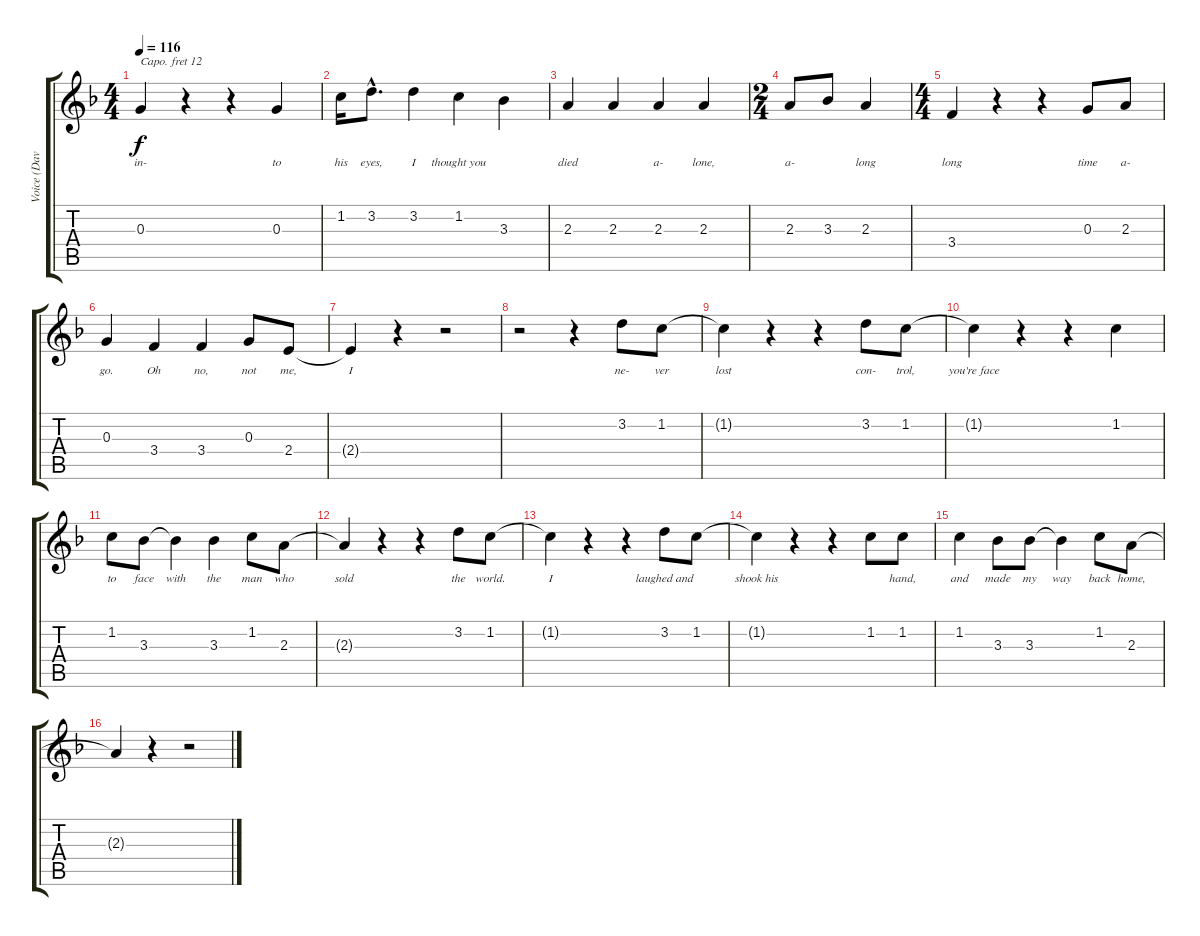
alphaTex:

\track ("Voice (David Bowie)" "Voice (Dav") {instrument oboe}
\staff {score tabs}
\capo 12
\tuning (E4 B3 G3 D3 A2 E2) {hide}
\ts (4 4)
\tempo 116
\clef g2
\ks dminor
0.3{t}.4{lyrics (0 "in-") lyrics (1 "") lyrics (2 "") lyrics (3 "") lyrics (4 "") dy f} r.4 r.4 0.3.4{lyrics (0 "to") lyrics (1 "") lyrics (2 "") lyrics (3 "") lyrics (4 "")} |
1.2.16{lyrics (0 "his") lyrics (1 "") lyrics (2 "") lyrics (3 "") lyrics (4 "")} 3.2{hac}.8{d lyrics (0 "eyes,") lyrics (1 "") lyrics (2 "") lyrics (3 "") lyrics (4 "")} 3.2.4{lyrics (0 "I") lyrics (1 "") lyrics (2 "") lyrics (3 "") lyrics (4 "")} 1.2.4{lyrics (0 "thought you") lyrics (1 "") lyrics (2 "") lyrics (3 "") lyrics (4 "")} 3.3.4{lyrics (0 "") lyrics (1 "") lyrics (2 "") lyrics (3 "") lyrics (4 "")} |
2.3.4{lyrics (0 "died ") lyrics (1 "") lyrics (2 "") lyrics (3 "") lyrics (4 "")} 2.3.4{lyrics (0 "") lyrics (1 "") lyrics (2 "") lyrics (3 "") lyrics (4 "")} 2.3.4{lyrics (0 "a-") lyrics (1 "") lyrics (2 "") lyrics (3 "") lyrics (4 "")} 2.3.4{lyrics (0 "lone,") lyrics (1 "") lyrics (2 "") lyrics (3 "") lyrics (4 "")} |
\ts (2 4)
2.3.8{lyrics (0 "a-") lyrics (1 "") lyrics (2 "") lyrics (3 "") lyrics (4 "")} 3.3.8{lyrics (0 "") lyrics (1 "") lyrics (2 "") lyrics (3 "") lyrics (4 "")} 2.3.4{lyrics (0 "long") lyrics (1 "") lyrics (2 "") lyrics (3 "") lyrics (4 "")} |
\ts (4 4)
3.4.4{lyrics (0 "long") lyrics (1 "") lyrics (2 "") lyrics (3 "") lyrics (4 "")} r.4 r.4 0.3.8{lyrics (0 "time") lyrics (1 "") lyrics (2 "") lyrics (3 "") lyrics (4 "")} 2.3.8{lyrics (0 "a-") lyrics (1 "") lyrics (2 "") lyrics (3 "") lyrics (4 "")} |
0.3.4{lyrics (0 "go. ") lyrics (1 "") lyrics (2 "") lyrics (3 "") lyrics (4 "")} 3.4.4{lyrics (0 "Oh") lyrics (1 "") lyrics (2 "") lyrics (3 "") lyrics (4 "")} 3.4.4{lyrics (0 "no, ") lyrics (1 "") lyrics (2 "") lyrics (3 "") lyrics (4 "")} 0.3.8{lyrics (0 "not") lyrics (1 "") lyrics (2 "") lyrics (3 "") lyrics (4 "")} 2.4.8{lyrics (0 "me, ") lyrics (1 "") lyrics (2 "") lyrics (3 "") lyrics (4 "")} |
2.4{t}.4{lyrics (0 "I") lyrics (1 "") lyrics (2 "") lyrics (3 "") lyrics (4 "")} r.4 r.2 |
r.2 r.4 3.2.8{lyrics (0 "ne-") lyrics (1 "") lyrics (2 "") lyrics (3 "") lyrics (4 "")} 1.2.8{lyrics (0 "ver ") lyrics (1 "") lyrics (2 "") lyrics (3 "") lyrics (4 "")} |
1.2{t}.4{lyrics (0 "lost") lyrics (1 "") lyrics (2 "") lyrics (3 "") lyrics (4 "")} r.4 r.4 3.2.8{lyrics (0 "con-") lyrics (1 "") lyrics (2 "") lyrics (3 "") lyrics (4 "")} 1.2.8{lyrics (0 "trol, ") lyrics (1 "") lyrics (2 "") lyrics (3 "") lyrics (4 "")} |
1.2{t}.4{lyrics (0 "you're face") lyrics (1 "") lyrics (2 "") lyrics (3 "") lyrics (4 "")} r.4 r.4 1.2.4{lyrics (0 "") lyrics (1 "") lyrics (2 "") lyrics (3 "") lyrics (4 "")} |
1.2.8{lyrics (0 "to") lyrics (1 "") lyrics (2 "") lyrics (3 "") lyrics (4 "")} 3.3.8{lyrics (0 "face ") lyrics (1 "") lyrics (2 "") lyrics (3 "") lyrics (4 "")} 3.3{t}.4{lyrics (0 "with") lyrics (1 "") lyrics (2 "") lyrics (3 "") lyrics (4 "")} 3.3.4{lyrics (0 "the") lyrics (1 "") lyrics (2 "") lyrics (3 "") lyrics (4 "")} 1.2.8{lyrics (0 "man") lyrics (1 "") lyrics (2 "") lyrics (3 "") lyrics (4 "")} 2.3.8{lyrics (0 "who") lyrics (1 "") lyrics (2 "") lyrics (3 "") lyrics (4 "")} |
2.3{t}.4{lyrics (0 "sold ") lyrics (1 "") lyrics (2 "") lyrics (3 "") lyrics (4 "")} r.4 r.4 3.2.8{lyrics (0 "the") lyrics (1 "") lyrics (2 "") lyrics (3 "") lyrics (4 "")} 1.2.8{lyrics (0 "world. ") lyrics (1 "") lyrics (2 "") lyrics (3 "") lyrics (4 "")} |
1.2{t}.4{lyrics (0 "I") lyrics (1 "") lyrics (2 "") lyrics (3 "") lyrics (4 "")} r.4 r.4 3.2.8{lyrics (0 "laughed and") lyrics (1 "") lyrics (2 "") lyrics (3 "") lyrics (4 "")} 1.2.8{lyrics (0 "") lyrics (1 "") lyrics (2 "") lyrics (3 "") lyrics (4 "")} |
1.2{t}.4{lyrics (0 "shook his") lyrics (1 "") lyrics (2 "") lyrics (3 "") lyrics (4 "")} r.4 r.4 1.2.8{lyrics (0 "") lyrics (1 "") lyrics (2 "") lyrics (3 "") lyrics (4 "")} 1.2.8{lyrics (0 "hand,") lyrics (1 "") lyrics (2 "") lyrics (3 "") lyrics (4 "")} |
1.2.4{lyrics (0 "and") lyrics (1 "") lyrics (2 "") lyrics (3 "") lyrics (4 "")} 3.3.8{lyrics (0 "made") lyrics (1 "") lyrics (2 "") lyrics (3 "") lyrics (4 "")} 3.3.8{lyrics (0 "my") lyrics (1 "") lyrics (2 "") lyrics (3 "") lyrics (4 "")} 3.3{t}.4{lyrics (0 "way") lyrics (1 "") lyrics (2 "") lyrics (3 "") lyrics (4 "")} 1.2.8{lyrics (0 "back") lyrics (1 "") lyrics (2 "") lyrics (3 "") lyrics (4 "")} 2.3.8{lyrics (0 "home,") lyrics (1 "") lyrics (2 "") lyrics (3 "") lyrics (4 "")} |
2.3{t}.4{lyrics (0 "") lyrics (1 "") lyrics (2 "") lyrics (3 "") lyrics (4 "")} r.4 r.2
